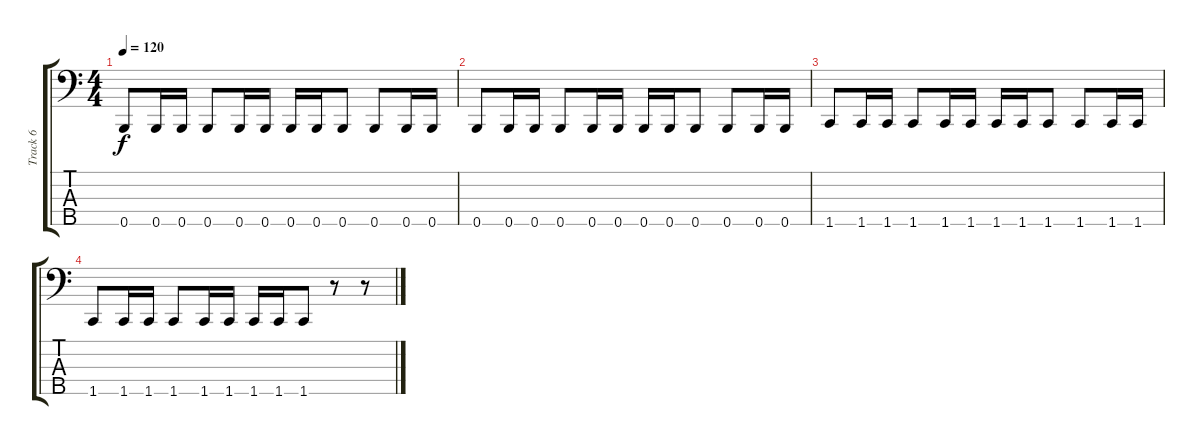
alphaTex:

\track ("Track 6" "Track 6") {instrument electricbassfinger}
\staff {score tabs}
\tuning (G2 D2 A1 E1 B0) {hide}
\ts (4 4)
\tempo 120
\clef f4
\ks c
0.5.8{dy f} 0.5.16 0.5.16 0.5.8 0.5.16 0.5.16 0.5.16 0.5.16 0.5.8 0.5.8 0.5.16 0.5.16 |
0.5.8 0.5.16 0.5.16 0.5.8 0.5.16 0.5.16 0.5.16 0.5.16 0.5.8 0.5.8 0.5.16 0.5.16 |
1.5.8 1.5.16 1.5.16 1.5.8 1.5.16 1.5.16 1.5.16 1.5.16 1.5.8 1.5.8 1.5.16 1.5.16 |
1.5.8 1.5.16 1.5.16 1.5.8 1.5.16 1.5.16 1.5.16 1.5.16 1.5.8 r.8 r.8
